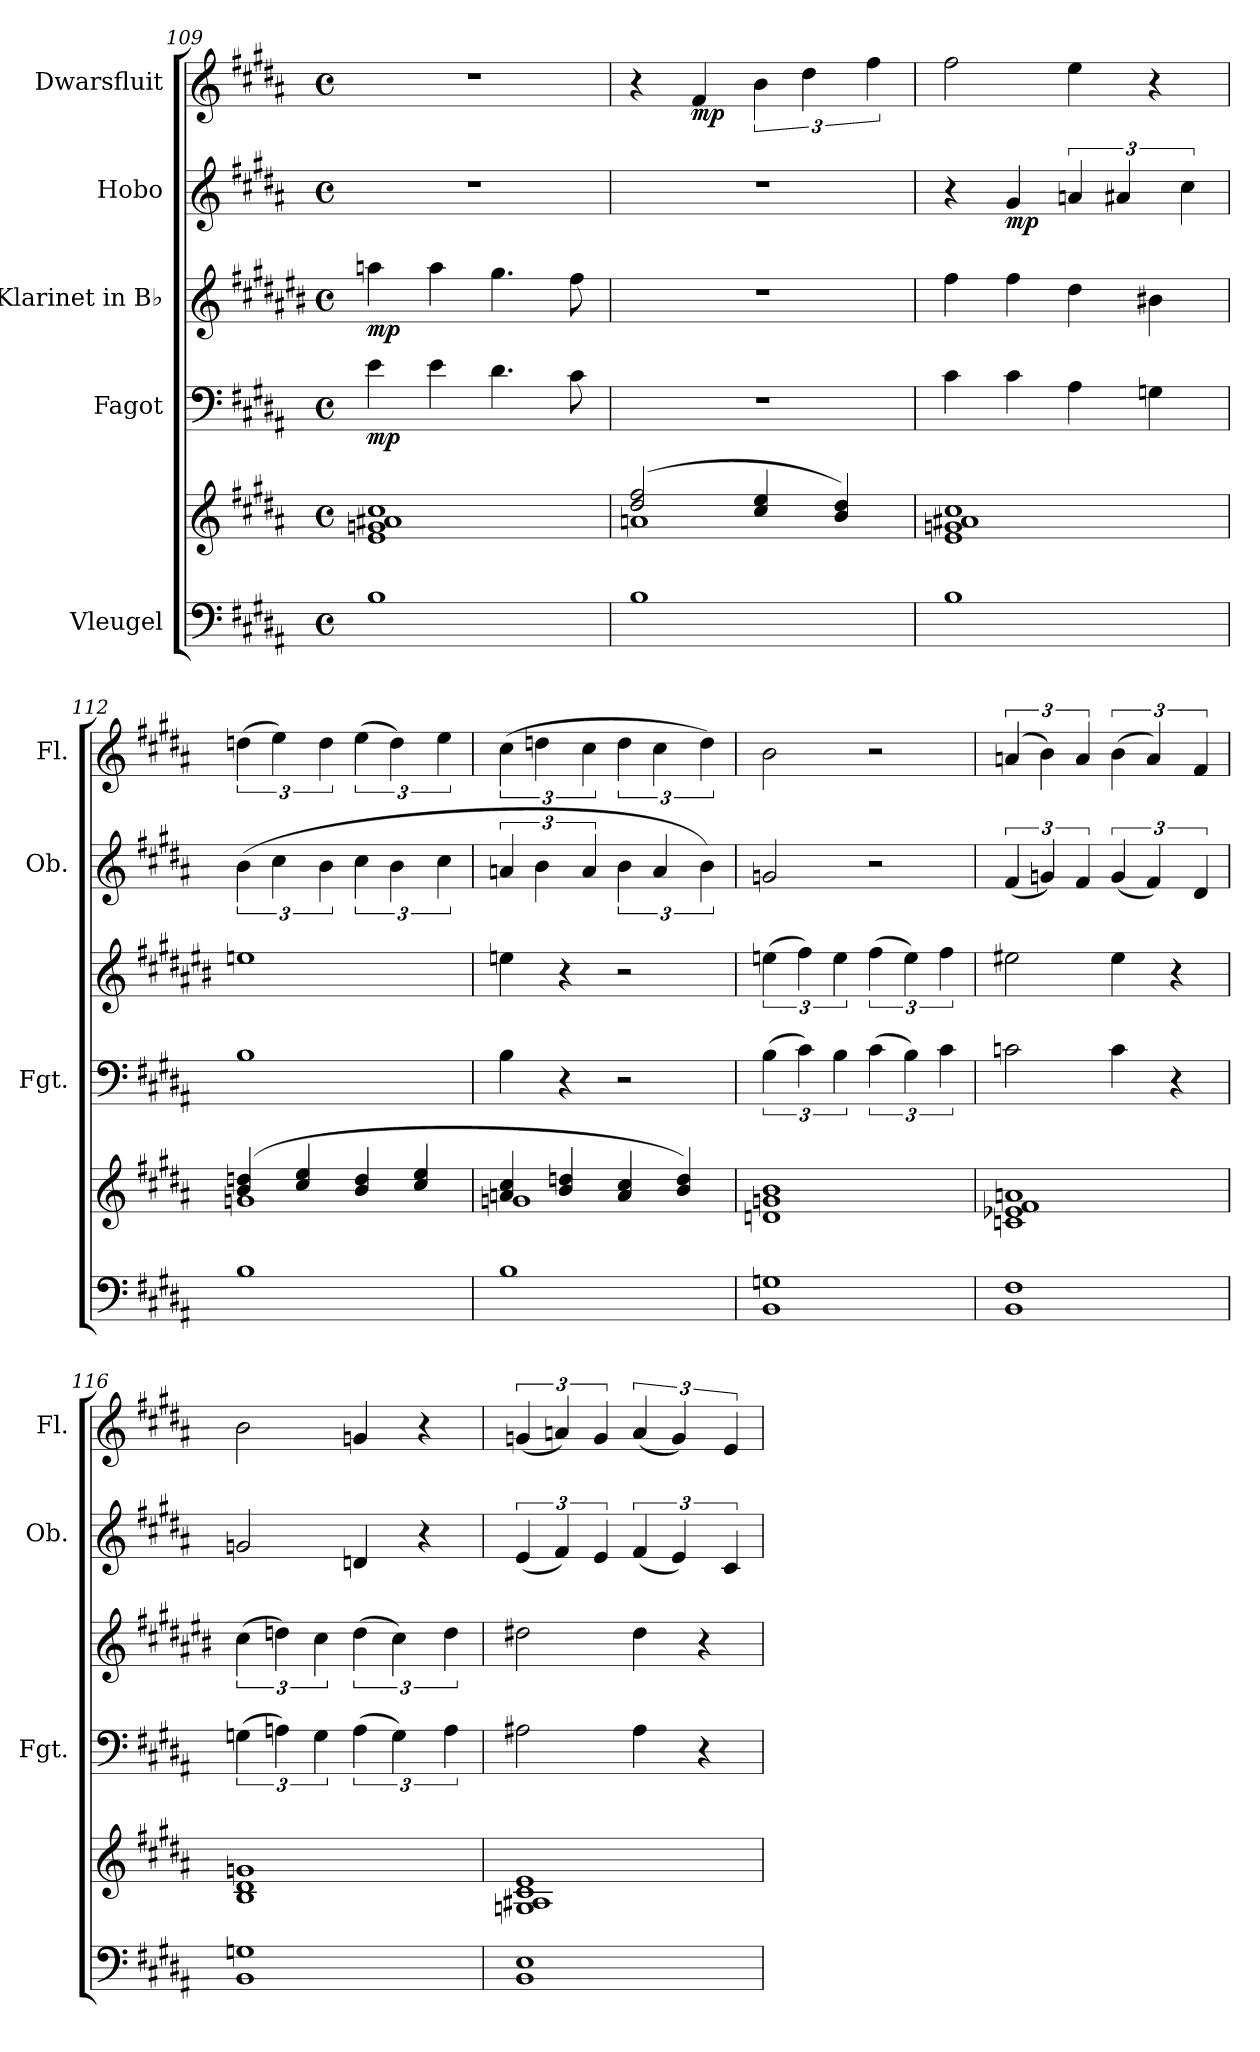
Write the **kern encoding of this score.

**kern	**kern	**kern	**dynam	**kern	**dynam	**kern	**dynam	**kern	**dynam
*part5	*part5	*part4	*part4	*part3	*part3	*part2	*part2	*part1	*part1
*staff6	*staff5	*staff4	*staff4	*staff3	*staff3	*staff2	*staff2	*staff1	*staff1
*I"Vleugel	*	*I"Fagot	*	*I"Klarinet in B♭	*	*I"Hobo	*	*I"Dwarsfluit	*
*	*	*I'Fgt.	*	*	*	*I'Ob.	*	*I'Fl.	*
*clefF4	*clefG2	*clefF4	*	*clefG2	*	*clefG2	*	*clefG2	*
*	*	*	*	*ITrd1c2	*	*	*	*	*
*k[f#c#g#d#a#]	*k[f#c#g#d#a#]	*k[f#c#g#d#a#]	*	*k[f#c#g#d#a#]	*	*k[f#c#g#d#a#]	*	*k[f#c#g#d#a#]	*
*M4/4	*M4/4	*M4/4	*	*M4/4	*	*M4/4	*	*M4/4	*
*met(c)	*met(c)	*met(c)	*	*met(c)	*	*met(c)	*	*met(c)	*
=109	=109	=109	=109	=109	=109	=109	=109	=109	=109
!	!	!	!LO:DY:b	!	!LO:DY:b	!	!	!	!
1B	1e 1gn 1a#X 1cc#	4e\	mp	4ggn\	mp	1r	.	1r	.
.	.	4e\	.	4gg\	.	.	.	.	.
.	.	4.d#\	.	4.ff#\	.	.	.	.	.
.	.	8c#\	.	8ee\	.	.	.	.	.
=110	=110	=110	=110	=110	=110	=110	=110	=110	=110
*	*^	*	*	*	*	*	*	*	*
1B	(2dd#/ 2ff#/	1an	1r	.	1r	.	1r	.	4r	.
!	!	!	!	!	!	!	!	!	!	!LO:DY:b
.	.	.	.	.	.	.	.	.	4f#/	mp
.	4cc#/ 4ee/	.	.	.	.	.	.	.	6b\	.
.	.	.	.	.	.	.	.	.	6dd#\	.
.	4b/ 4dd#/)	.	.	.	.	.	.	.	.	.
.	.	.	.	.	.	.	.	.	6ff#\	.
*	*v	*v	*	*	*	*	*	*	*	*
!!LO:LB:g=z
=111	=111	=111	=111	=111	=111	=111	=111	=111	=111
1B	1e 1gn 1a#X 1cc#	4c#\	.	4ee\	.	4r	.	2ff#\	.
!	!	!	!	!	!	!	!LO:DY:b	!	!
.	.	4c#\	.	4ee\	.	4g#/	mp	.	.
.	.	4A#\	.	4cc#\	.	6an/	.	4ee\	.
.	.	.	.	.	.	6a#X/	.	.	.
.	.	4Gn\	.	4a#X\	.	.	.	4r	.
.	.	.	.	.	.	6cc#\	.	.	.
=112	=112	=112	=112	=112	=112	=112	=112	=112	=112
*	*^	*	*	*	*	*	*	*	*
1B	(4b/ 4ddn/	1gn	1B	.	1ddn	.	(6b\	.	(6ddn\	.
.	.	.	.	.	.	.	6cc#\	.	6ee\)	.
.	4cc#/ 4ee/	.	.	.	.	.	.	.	.	.
.	.	.	.	.	.	.	6b\	.	6dd\	.
.	4b/ 4dd/	.	.	.	.	.	6cc#\	.	(6ee\	.
.	.	.	.	.	.	.	6b\	.	6dd\)	.
.	4cc#/ 4ee/	.	.	.	.	.	.	.	.	.
.	.	.	.	.	.	.	6cc#\	.	6ee\	.
=113	=113	=113	=113	=113	=113	=113	=113	=113	=113	=113
1B	4an/ 4cc#/	1gn	4B\	.	4ddn\	.	6an/	.	(6cc#\	.
.	.	.	.	.	.	.	6b\	.	6ddn\	.
.	4b/ 4ddn/	.	4r	.	4r	.	.	.	.	.
.	.	.	.	.	.	.	6a/	.	6cc#\	.
.	4a/ 4cc#/	.	2r	.	2r	.	6b\	.	6dd\	.
.	.	.	.	.	.	.	6a/	.	6cc#\	.
.	4b/ 4dd/)	.	.	.	.	.	.	.	.	.
.	.	.	.	.	.	.	6b\)	.	6dd\)	.
*	*v	*v	*	*	*	*	*	*	*	*
=114	=114	=114	=114	=114	=114	=114	=114	=114	=114
1BB 1Gn	1dn 1gn 1b	(6B\	.	(6ddn\	.	2gn/	.	2b\	.
.	.	6c#\)	.	6ee\)	.	.	.	.	.
.	.	6B\	.	6dd\	.	.	.	.	.
.	.	(6c#\	.	(6ee\	.	2r	.	2r	.
.	.	6B\)	.	6dd\)	.	.	.	.	.
.	.	6c#\	.	6ee\	.	.	.	.	.
=115	=115	=115	=115	=115	=115	=115	=115	=115	=115
1BB 1F#	1cn 1e-X 1f# 1an	2cn\	.	2dd#X\	.	(6f#/	.	(6an/	.
.	.	.	.	.	.	6gn/)	.	6b\)	.
.	.	.	.	.	.	6f#/	.	6a/	.
.	.	4c\	.	4dd#\	.	(6g/	.	(6b\	.
.	.	.	.	.	.	6f#/)	.	6a/)	.
.	.	4r	.	4r	.	.	.	.	.
.	.	.	.	.	.	6d#/	.	6f#/	.
!!LO:PB:g=z
=116	=116	=116	=116	=116	=116	=116	=116	=116	=116
1BB 1Gn	1B 1d# 1gn	(6Gn\	.	(6b\	.	2gn/	.	2b\	.
.	.	6An\)	.	6ccn\)	.	.	.	.	.
.	.	6G\	.	6b\	.	.	.	.	.
.	.	(6A\	.	(6cc\	.	4dn/	.	4gn/	.
.	.	6G\)	.	6b\)	.	.	.	.	.
.	.	.	.	.	.	4r	.	4r	.
.	.	6A\	.	6cc\	.	.	.	.	.
=117	=117	=117	=117	=117	=117	=117	=117	=117	=117
1BB 1E	1Gn 1A#X 1c# 1e	2A#X\	.	2cc#X\	.	(6e/	.	(6gn/	.
.	.	.	.	.	.	6f#/)	.	6an/)	.
.	.	.	.	.	.	6e/	.	6g/	.
.	.	4A#\	.	4cc#\	.	(6f#/	.	(6a/	.
.	.	.	.	.	.	6e/)	.	6g/)	.
.	.	4r	.	4r	.	.	.	.	.
.	.	.	.	.	.	6c#/	.	6e/	.
=	=	=	=	=	=	=	=	=	=
*-	*-	*-	*-	*-	*-	*-	*-	*-	*-
